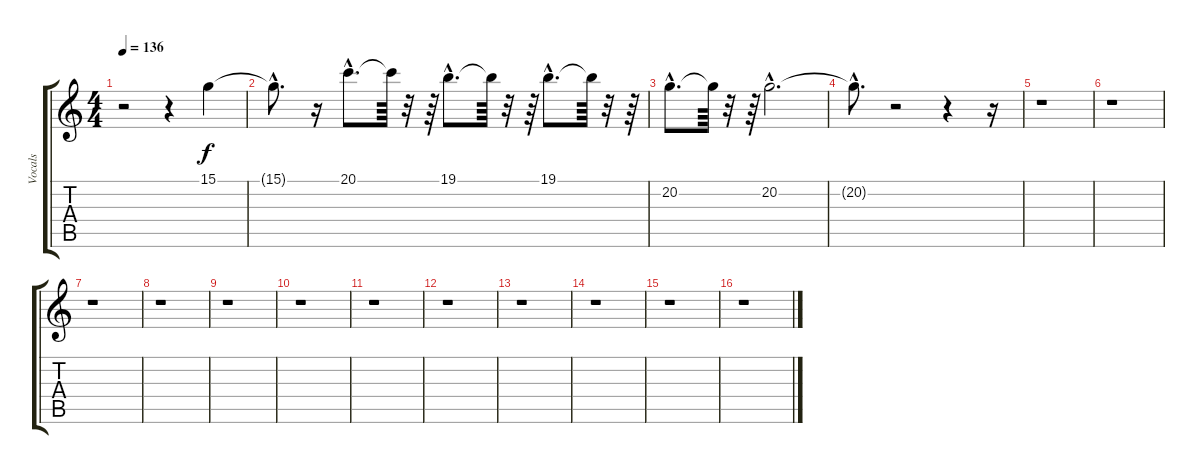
\track ("Vocals" "Vocals") {instrument choiraahs}
\staff {score tabs}
\tuning (E4 B3 G3 D3 A2 E2) {hide}
\ts (4 4)
\tempo 136
\clef g2
\ks c
r.2{dy f} r.4 15.1.4 |
15.1{hac t}.8{d} r.16 20.1{hac}.8{d} 20.1{t}.64 r.32 r.64 19.1{hac}.8{d} 19.1{t}.64 r.32 r.64 19.1{hac}.8{d} 19.1{t}.64 r.32 r.64 |
20.2{hac}.8{d} 20.2{t}.64 r.32 r.64 20.2{hac}.2{d} |
20.2{hac t}.8{d} r.2 r.4 r.16 |
r.1 |
r.1 |
r.1 |
r.1 |
r.1 |
r.1 |
r.1 |
r.1 |
r.1 |
r.1 |
r.1 |
r.1
